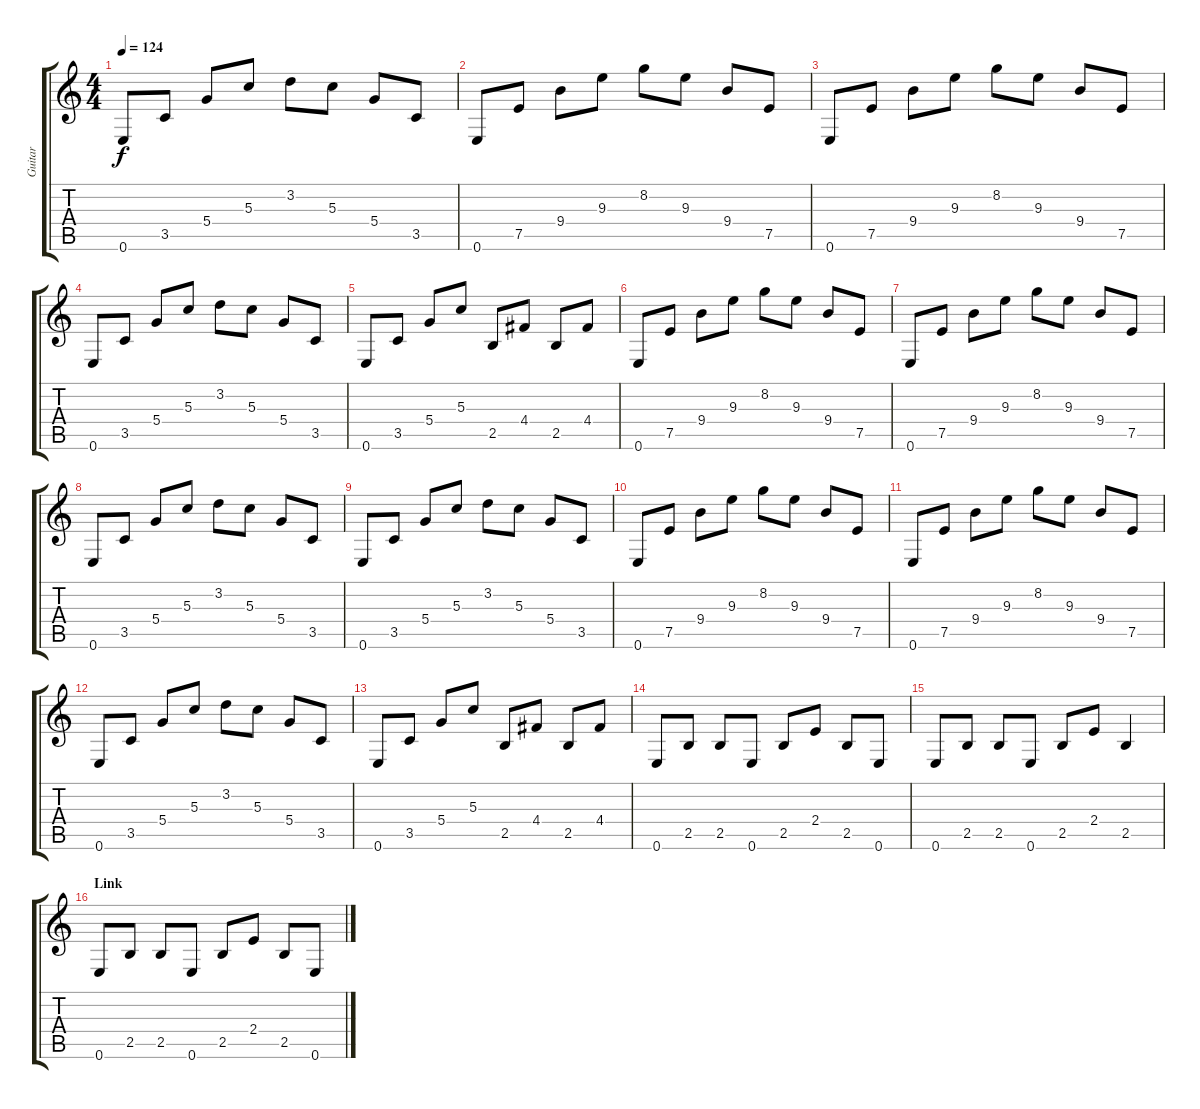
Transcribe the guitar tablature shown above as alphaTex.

\track ("Guitar" "Guitar") {instrument acousticguitarnylon}
\staff {score tabs}
\tuning (E4 B3 G3 D3 A2 E2) {hide}
\ts (4 4)
\tempo 124
\clef g2
\ks c
0.6.8{dy f} 3.5.8 5.4.8 5.3.8 3.2.8 5.3.8 5.4.8 3.5.8 |
0.6.8 7.5.8 9.4.8 9.3.8 8.2.8 9.3.8 9.4.8 7.5.8 |
0.6.8 7.5.8 9.4.8 9.3.8 8.2.8 9.3.8 9.4.8 7.5.8 |
0.6.8 3.5.8 5.4.8 5.3.8 3.2.8 5.3.8 5.4.8 3.5.8 |
0.6.8 3.5.8 5.4.8 5.3.8 2.5.8 4.4.8 2.5.8 4.4.8 |
0.6.8 7.5.8 9.4.8 9.3.8 8.2.8 9.3.8 9.4.8 7.5.8 |
0.6.8 7.5.8 9.4.8 9.3.8 8.2.8 9.3.8 9.4.8 7.5.8 |
0.6.8 3.5.8 5.4.8 5.3.8 3.2.8 5.3.8 5.4.8 3.5.8 |
0.6.8 3.5.8 5.4.8 5.3.8 3.2.8 5.3.8 5.4.8 3.5.8 |
0.6.8 7.5.8 9.4.8 9.3.8 8.2.8 9.3.8 9.4.8 7.5.8 |
0.6.8 7.5.8 9.4.8 9.3.8 8.2.8 9.3.8 9.4.8 7.5.8 |
0.6.8 3.5.8 5.4.8 5.3.8 3.2.8 5.3.8 5.4.8 3.5.8 |
0.6.8 3.5.8 5.4.8 5.3.8 2.5.8 4.4.8 2.5.8 4.4.8 |
\section ("" "")
0.6.8 2.5.8 2.5.8 0.6.8 2.5.8 2.4.8 2.5.8 0.6.8 |
0.6.8 2.5.8 2.5.8 0.6.8 2.5.8 2.4.8 2.5.4 |
\section ("" "Link")
0.6.8{instrument distortionguitar} 2.5.8 2.5.8 0.6.8 2.5.8 2.4.8 2.5.8 0.6.8
